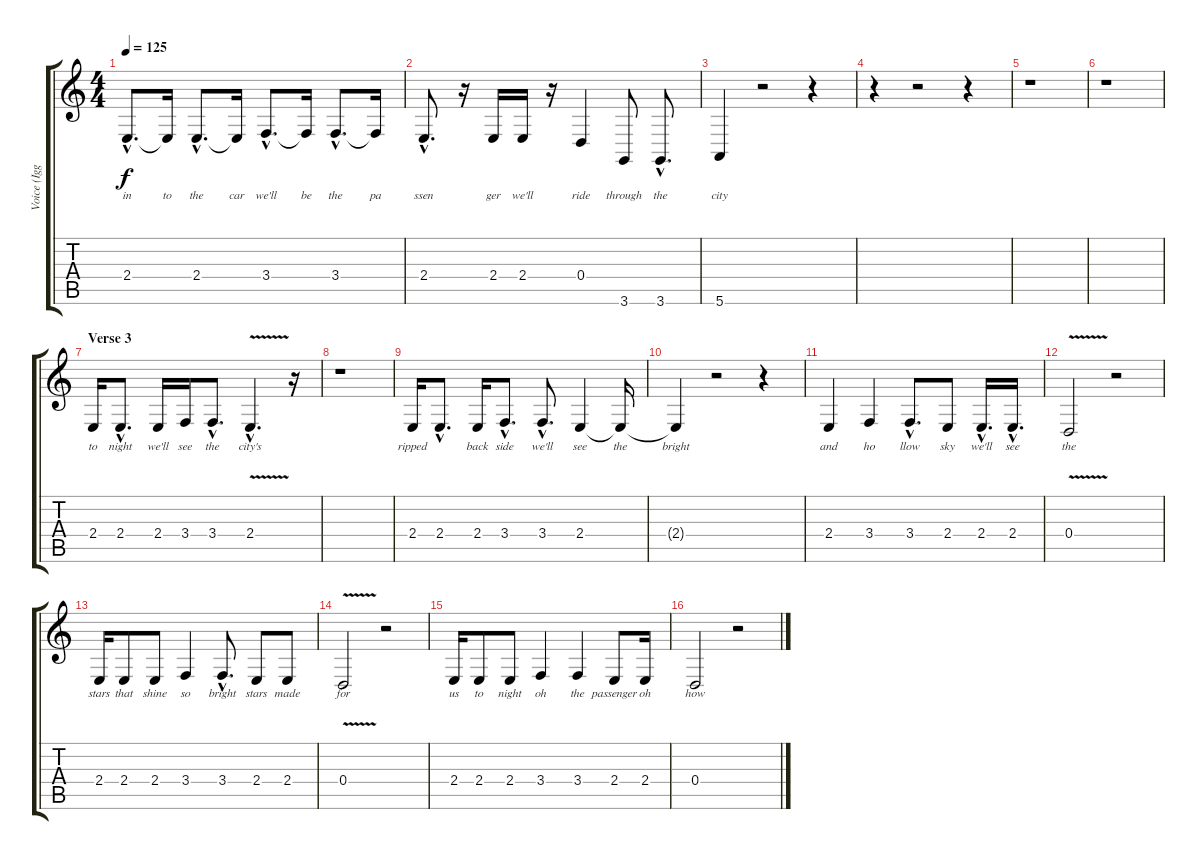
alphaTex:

\track ("Voice (Iggy)" "Voice (Igg") {instrument flute}
\staff {score tabs}
\tuning (E4 B3 G3 D3 A2 E2) {hide}
\ts (4 4)
\tempo 125
\clef g2
\ks c
2.4{hac}.8{d lyrics (0 "in") lyrics (1 "") lyrics (2 "") lyrics (3 "") lyrics (4 "") dy f} 2.4{t}.16{lyrics (0 "to") lyrics (1 "") lyrics (2 "") lyrics (3 "") lyrics (4 "")} 2.4{hac}.8{d lyrics (0 "the") lyrics (1 "") lyrics (2 "") lyrics (3 "") lyrics (4 "")} 2.4{t}.16{lyrics (0 "car") lyrics (1 "") lyrics (2 "") lyrics (3 "") lyrics (4 "")} 3.4{hac}.8{d lyrics (0 "we'll") lyrics (1 "") lyrics (2 "") lyrics (3 "") lyrics (4 "")} 3.4{t}.16{lyrics (0 "be") lyrics (1 "") lyrics (2 "") lyrics (3 "") lyrics (4 "")} 3.4{hac}.8{d lyrics (0 "the") lyrics (1 "") lyrics (2 "") lyrics (3 "") lyrics (4 "")} 3.4{t}.16{lyrics (0 "pa") lyrics (1 "") lyrics (2 "") lyrics (3 "") lyrics (4 "")} |
2.4{hac}.8{d lyrics (0 "ssen") lyrics (1 "") lyrics (2 "") lyrics (3 "") lyrics (4 "")} r.16 2.4.16{lyrics (0 "ger") lyrics (1 "") lyrics (2 "") lyrics (3 "") lyrics (4 "")} 2.4.16{lyrics (0 "we'll") lyrics (1 "") lyrics (2 "") lyrics (3 "") lyrics (4 "")} r.16 0.4.4{lyrics (0 "ride") lyrics (1 "") lyrics (2 "") lyrics (3 "") lyrics (4 "")} 3.6.8{lyrics (0 "through") lyrics (1 "") lyrics (2 "") lyrics (3 "") lyrics (4 "")} 3.6{hac}.8{d lyrics (0 "the") lyrics (1 "") lyrics (2 "") lyrics (3 "") lyrics (4 "")} |
5.6.4{lyrics (0 "city") lyrics (1 "") lyrics (2 "") lyrics (3 "") lyrics (4 "")} r.2 r.4 |
r.4 r.2 r.4 |
r.1 |
r.1 |
\section ("" "Verse 3")
2.4.16{lyrics (0 "to") lyrics (1 "") lyrics (2 "") lyrics (3 "") lyrics (4 "")} 2.4{hac}.8{d lyrics (0 "night") lyrics (1 "") lyrics (2 "") lyrics (3 "") lyrics (4 "")} 2.4.16{lyrics (0 "we'll") lyrics (1 "") lyrics (2 "") lyrics (3 "") lyrics (4 "")} 3.4.16{lyrics (0 "see") lyrics (1 "") lyrics (2 "") lyrics (3 "") lyrics (4 "")} 3.4{hac}.8{d lyrics (0 "the") lyrics (1 "") lyrics (2 "") lyrics (3 "") lyrics (4 "")} 2.4{v hac}.4{d lyrics (0 "city's") lyrics (1 "") lyrics (2 "") lyrics (3 "") lyrics (4 "")} r.16 |
r.1 |
2.4.16{lyrics (0 "ripped") lyrics (1 "") lyrics (2 "") lyrics (3 "") lyrics (4 "")} 2.4{hac}.8{d lyrics (0 "") lyrics (1 "") lyrics (2 "") lyrics (3 "") lyrics (4 "")} 2.4.16{lyrics (0 "back") lyrics (1 "") lyrics (2 "") lyrics (3 "") lyrics (4 "")} 3.4{hac}.8{d lyrics (0 "side") lyrics (1 "") lyrics (2 "") lyrics (3 "") lyrics (4 "")} 3.4{hac}.8{d lyrics (0 "we'll") lyrics (1 "") lyrics (2 "") lyrics (3 "") lyrics (4 "")} 2.4.4{lyrics (0 "see") lyrics (1 "") lyrics (2 "") lyrics (3 "") lyrics (4 "")} 2.4{t}.16{lyrics (0 "the") lyrics (1 "") lyrics (2 "") lyrics (3 "") lyrics (4 "")} |
2.4{t}.4{lyrics (0 "bright") lyrics (1 "") lyrics (2 "") lyrics (3 "") lyrics (4 "")} r.2 r.4 |
2.4.4{lyrics (0 "and") lyrics (1 "") lyrics (2 "") lyrics (3 "") lyrics (4 "")} 3.4.4{lyrics (0 "ho") lyrics (1 "") lyrics (2 "") lyrics (3 "") lyrics (4 "")} 3.4{hac}.8{d lyrics (0 "llow") lyrics (1 "") lyrics (2 "") lyrics (3 "") lyrics (4 "")} 2.4.8{lyrics (0 "sky") lyrics (1 "") lyrics (2 "") lyrics (3 "") lyrics (4 "")} 2.4{hac}.16{d lyrics (0 "we'll") lyrics (1 "") lyrics (2 "") lyrics (3 "") lyrics (4 "")} 2.4{hac}.16{d lyrics (0 "see") lyrics (1 "") lyrics (2 "") lyrics (3 "") lyrics (4 "")} |
0.4{v}.2{lyrics (0 "the") lyrics (1 "") lyrics (2 "") lyrics (3 "") lyrics (4 "")} r.2 |
2.4.16{lyrics (0 "stars") lyrics (1 "") lyrics (2 "") lyrics (3 "") lyrics (4 "")} 2.4.8{lyrics (0 "that") lyrics (1 "") lyrics (2 "") lyrics (3 "") lyrics (4 "")} 2.4.8{lyrics (0 "shine") lyrics (1 "") lyrics (2 "") lyrics (3 "") lyrics (4 "")} 3.4.4{lyrics (0 "so") lyrics (1 "") lyrics (2 "") lyrics (3 "") lyrics (4 "")} 3.4{hac}.8{d lyrics (0 "bright") lyrics (1 "") lyrics (2 "") lyrics (3 "") lyrics (4 "")} 2.4.8{lyrics (0 "stars") lyrics (1 "") lyrics (2 "") lyrics (3 "") lyrics (4 "")} 2.4.8{lyrics (0 "made") lyrics (1 "") lyrics (2 "") lyrics (3 "") lyrics (4 "")} |
0.4{v}.2{lyrics (0 "for") lyrics (1 "") lyrics (2 "") lyrics (3 "") lyrics (4 "")} r.2 |
2.4.16{lyrics (0 "us") lyrics (1 "") lyrics (2 "") lyrics (3 "") lyrics (4 "")} 2.4.8{lyrics (0 "to") lyrics (1 "") lyrics (2 "") lyrics (3 "") lyrics (4 "")} 2.4.8{lyrics (0 "night") lyrics (1 "") lyrics (2 "") lyrics (3 "") lyrics (4 "")} 3.4.4{lyrics (0 "oh") lyrics (1 "") lyrics (2 "") lyrics (3 "") lyrics (4 "")} 3.4.4{lyrics (0 "the") lyrics (1 "") lyrics (2 "") lyrics (3 "") lyrics (4 "")} 2.4.8{lyrics (0 "passenger") lyrics (1 "") lyrics (2 "") lyrics (3 "") lyrics (4 "")} 2.4.16{lyrics (0 "oh") lyrics (1 "") lyrics (2 "") lyrics (3 "") lyrics (4 "")} |
0.4.2{lyrics (0 "how") lyrics (1 "") lyrics (2 "") lyrics (3 "") lyrics (4 "")} r.2
